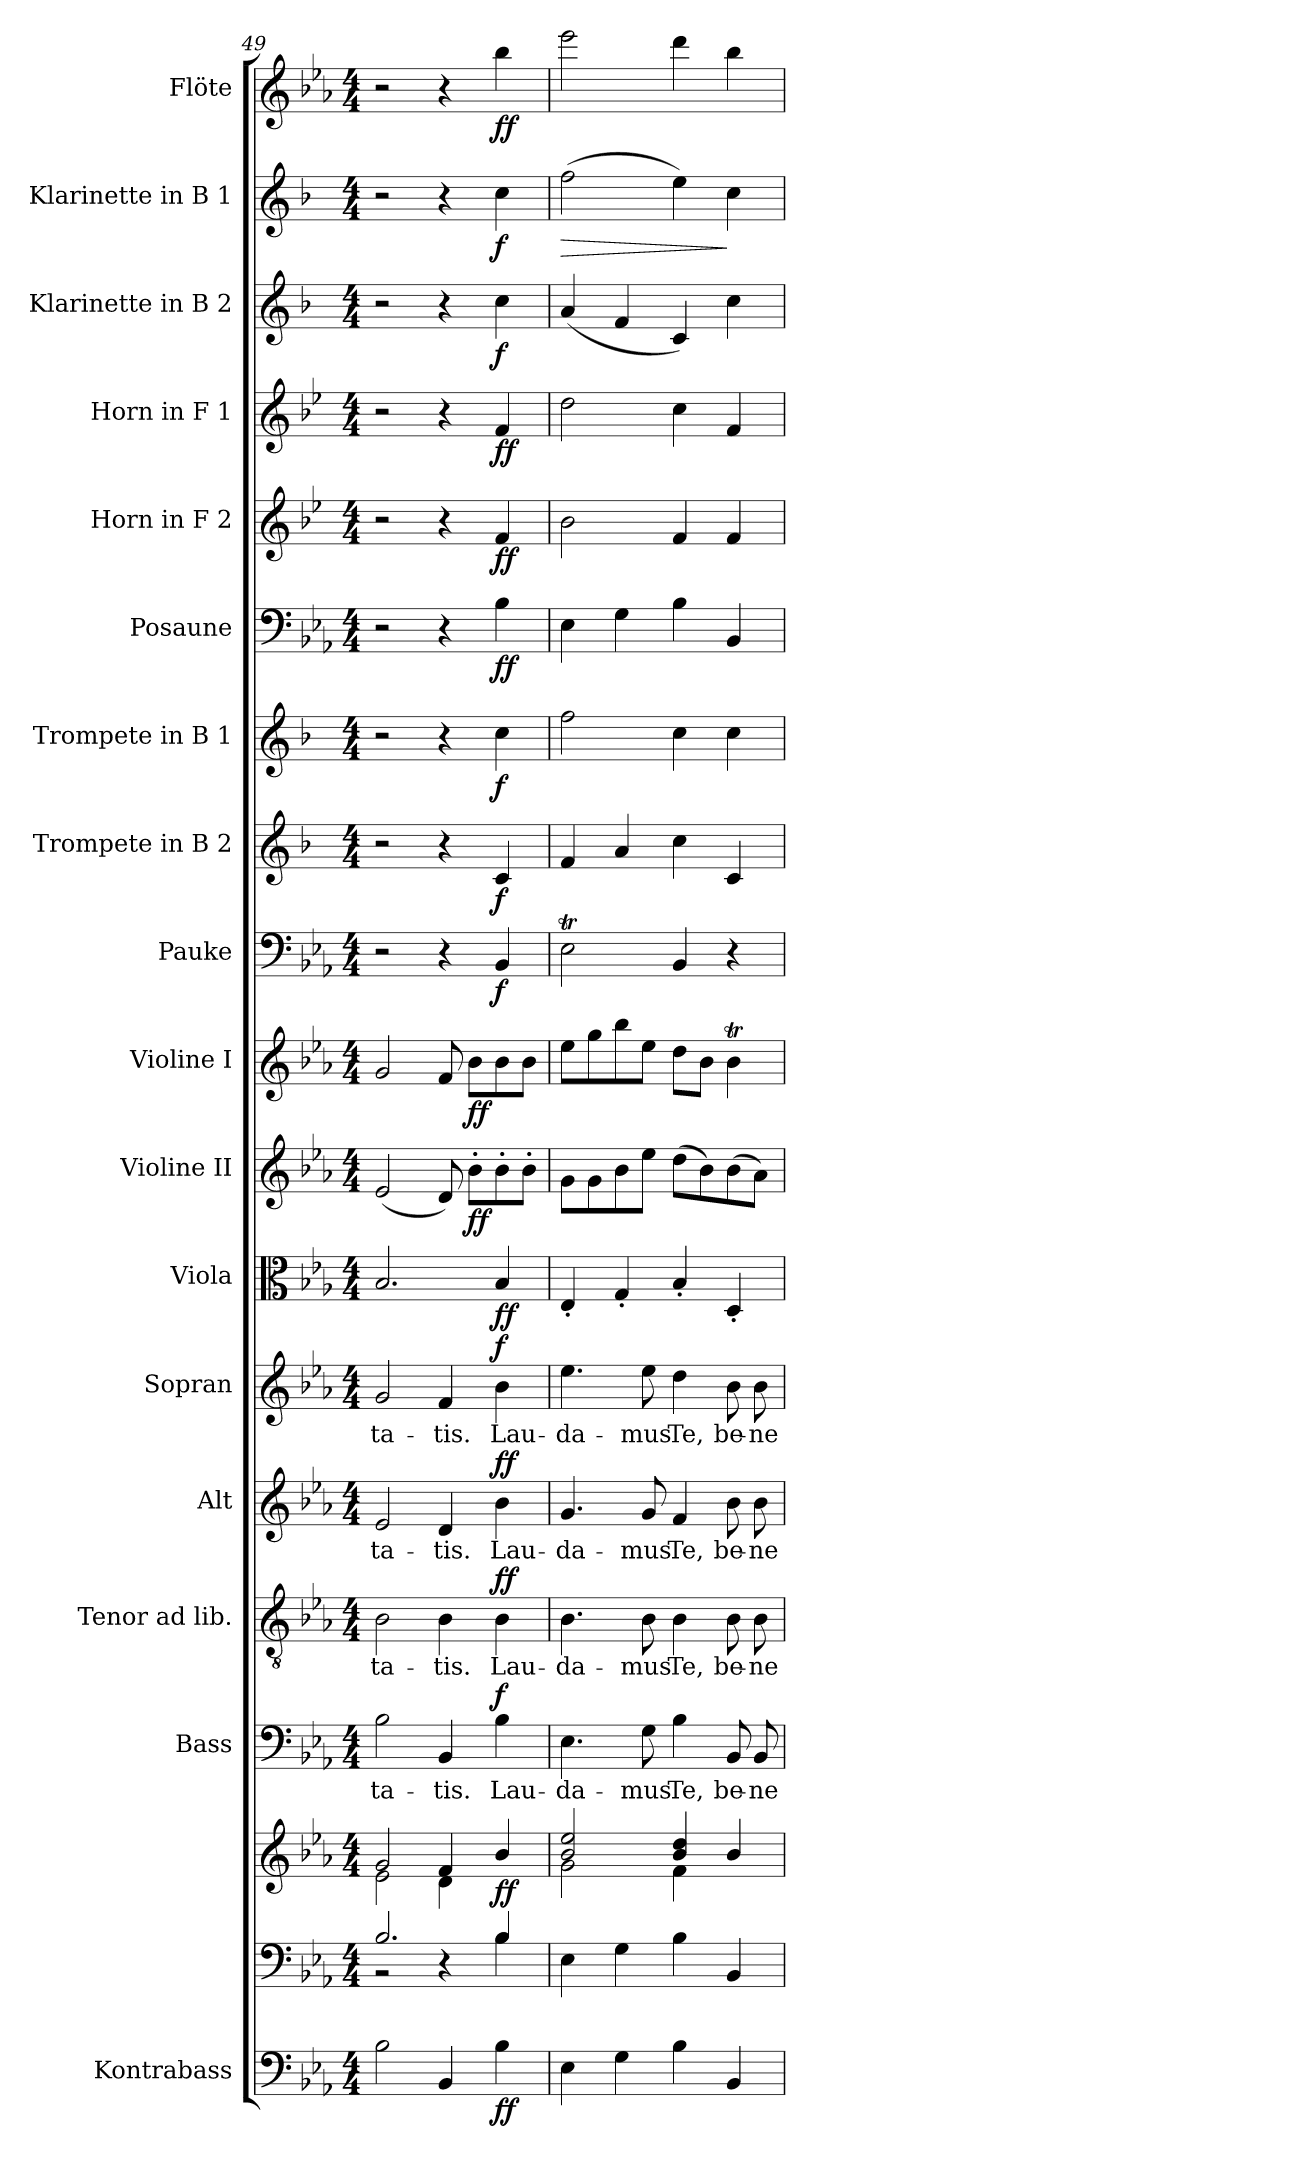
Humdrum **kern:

**kern	**dynam	**kern	**kern	**dynam	**kern	**text	**dynam	**kern	**text	**dynam	**kern	**text	**dynam	**kern	**text	**dynam	**kern	**dynam	**kern	**dynam	**kern	**dynam	**kern	**dynam	**kern	**dynam	**kern	**dynam	**kern	**dynam	**kern	**dynam	**kern	**dynam	**kern	**dynam	**kern	**dynam	**kern	**dynam
*part18	*part18	*part17	*part17	*part17	*part16	*part16	*part16	*part15	*part15	*part15	*part14	*part14	*part14	*part13	*part13	*part13	*part12	*part12	*part11	*part11	*part10	*part10	*part9	*part9	*part8	*part8	*part7	*part7	*part6	*part6	*part5	*part5	*part4	*part4	*part3	*part3	*part2	*part2	*part1	*part1
*staff19	*staff19	*staff18	*staff17	*staff17/18	*staff16	*staff16	*staff16	*staff15	*staff15	*staff15	*staff14	*staff14	*staff14	*staff13	*staff13	*staff13	*staff12	*staff12	*staff11	*staff11	*staff10	*staff10	*staff9	*staff9	*staff8	*staff8	*staff7	*staff7	*staff6	*staff6	*staff5	*staff5	*staff4	*staff4	*staff3	*staff3	*staff2	*staff2	*staff1	*staff1
*I"Kontrabass	*	*	*	*	*I"Bass	*	*	*I"Tenor ad lib.	*	*	*I"Alt	*	*	*I"Sopran	*	*	*I"Viola	*	*I"Violine II	*	*I"Violine I	*	*I"Pauke	*	*I"Trompete in B 2	*	*I"Trompete in B 1	*	*I"Posaune	*	*I"Horn in F 2	*	*I"Horn in F 1	*	*I"Klarinette in B 2	*	*I"Klarinette in B 1	*	*I"Flöte	*
*I'Kb.	*	*	*	*	*I'B	*	*	*I'T	*	*	*I'A	*	*	*I'S	*	*	*I'Vla.	*	*I'Vl. II	*	*I'Vl. I	*	*I'Pk.	*	*	*	*	*	*I'Pos.	*	*I'Hrn. 2	*	*I'Hrn. 1	*	*	*	*	*	*I'Fl.	*
*clefF4	*	*clefF4	*clefG2	*	*clefF4	*	*	*clefGv2	*	*	*clefG2	*	*	*clefG2	*	*	*clefC3	*	*clefG2	*	*clefG2	*	*clefF4	*	*clefG2	*	*clefG2	*	*clefF4	*	*clefG2	*	*clefG2	*	*clefG2	*	*clefG2	*	*clefG2	*
*ITrd7c12	*	*	*	*	*	*	*	*	*	*	*	*	*	*	*	*	*	*	*	*	*	*	*	*	*ITrd1c2	*	*ITrd1c2	*	*	*	*ITrd4c7	*	*ITrd4c7	*	*ITrd1c2	*	*ITrd1c2	*	*	*
*k[b-e-a-]	*	*k[b-e-a-]	*k[b-e-a-]	*	*k[b-e-a-]	*	*	*k[b-e-a-]	*	*	*k[b-e-a-]	*	*	*k[b-e-a-]	*	*	*k[b-e-a-]	*	*k[b-e-a-]	*	*k[b-e-a-]	*	*k[b-e-a-]	*	*k[b-e-a-]	*	*k[b-e-a-]	*	*k[b-e-a-]	*	*k[b-e-a-]	*	*k[b-e-a-]	*	*k[b-e-a-]	*	*k[b-e-a-]	*	*k[b-e-a-]	*
*E-:	*	*E-:	*E-:	*	*E-:	*	*	*E-:	*	*	*E-:	*	*	*E-:	*	*	*E-:	*	*E-:	*	*E-:	*	*E-:	*	*E-:	*	*E-:	*	*E-:	*	*E-:	*	*E-:	*	*E-:	*	*E-:	*	*E-:	*
*M4/4	*	*M4/4	*M4/4	*	*M4/4	*	*	*M4/4	*	*	*M4/4	*	*	*M4/4	*	*	*M4/4	*	*M4/4	*	*M4/4	*	*M4/4	*	*M4/4	*	*M4/4	*	*M4/4	*	*M4/4	*	*M4/4	*	*M4/4	*	*M4/4	*	*M4/4	*
=49	=49	=49	=49	=49	=49	=49	=49	=49	=49	=49	=49	=49	=49	=49	=49	=49	=49	=49	=49	=49	=49	=49	=49	=49	=49	=49	=49	=49	=49	=49	=49	=49	=49	=49	=49	=49	=49	=49	=49	=49
*	*	*^	*^	*	*	*	*	*	*	*	*	*	*	*	*	*	*	*	*	*	*	*	*	*	*	*	*	*	*	*	*	*	*	*	*	*	*	*	*	*
!	!	!	!	!	!	!	!	!LO:LY:b	!	!	!LO:LY:b	!	!	!LO:LY:b	!	!	!LO:LY:b	!	!	!	!	!	!	!	!	!	!	!	!	!	!	!	!	!	!	!	!	!	!	!	!	!
2BB-\	.	2.B-/	2rBB	2g/	2e-\	.	2B-\	-ta-	.	2B-\	-ta-	.	2e-/	-ta-	.	2g/	-ta-	.	2.B-/	.	(<2e-/	.	2g/	.	2r	.	2r	.	2r	.	2r	.	2r	.	2r	.	2r	.	2r	.	2r	.
!	!	!	!	!	!	!	!	!LO:LY:b	!	!	!LO:LY:b	!	!	!LO:LY:b	!	!	!LO:LY:b	!	!	!	!	!	!	!	!	!	!	!	!	!	!	!	!	!	!	!	!	!	!	!	!	!
4BBB-/	.	.	4rC	4f/	4d\	.	4BB-/	-tis.	.	4B-\	-tis.	.	4d/	-tis.	.	4f/	-tis.	.	.	.	8d/)	.	8f/	.	4r	.	4r	.	4r	.	4r	.	4r	.	4r	.	4r	.	4r	.	4r	.
!	!	!	!	!	!	!	!	!	!	!	!	!	!	!	!	!	!	!	!	!	!	!LO:DY:b	!	!LO:DY:b	!	!	!	!	!	!	!	!	!	!	!	!	!	!	!	!	!	!
.	.	.	.	.	.	.	.	.	.	.	.	.	.	.	.	.	.	.	.	.	8b-'>\L	ff	8b-\L	ff	.	.	.	.	.	.	.	.	.	.	.	.	.	.	.	.	.	.
!	!LO:DY:b	!	!	!	!	!LO:DY:b	!	!LO:LY:b	!LO:DY:a	!	!LO:LY:b	!LO:DY:a	!	!LO:LY:b	!LO:DY:a	!	!LO:LY:b	!LO:DY:a	!	!LO:DY:b	!	!	!	!	!	!LO:DY:b	!	!LO:DY:b	!	!LO:DY:b	!	!LO:DY:b	!	!LO:DY:b	!	!LO:DY:b	!	!LO:DY:b	!	!LO:DY:b	!	!LO:DY:b
4BB-\	ff	4B-/	4B-\	4b-/	4ryy	ff	4B-\	Lau-	f	4B-\	Lau-	ff	4b-\	Lau-	ff	4b-\	Lau-	f	4B-/	ff	8b-'>\	.	8b-\	.	4BB-/	f	4B-/	f	4b-\	f	4B-\	ff	4B-/	ff	4B-/	ff	4b-\	f	4b-\	f	4bb-\	ff
.	.	.	.	.	.	.	.	.	.	.	.	.	.	.	.	.	.	.	.	.	8b-'>\J	.	8b-\J	.	.	.	.	.	.	.	.	.	.	.	.	.	.	.	.	.	.	.
*	*	*v	*v	*	*	*	*	*	*	*	*	*	*	*	*	*	*	*	*	*	*	*	*	*	*	*	*	*	*	*	*	*	*	*	*	*	*	*	*	*	*	*
=50	=50	=50	=50	=50	=50	=50	=50	=50	=50	=50	=50	=50	=50	=50	=50	=50	=50	=50	=50	=50	=50	=50	=50	=50	=50	=50	=50	=50	=50	=50	=50	=50	=50	=50	=50	=50	=50	=50	=50	=50	=50
!	!	!	!	!	!	!	!LO:LY:b	!	!	!LO:LY:b	!	!	!LO:LY:b	!	!	!LO:LY:b	!	!	!	!	!	!	!	!	!	!	!	!	!	!	!	!	!	!	!	!	!	!	!LO:HP:b	!	!
4EE-\	.	4E-\	2b-/ 2ee-/	2g\	.	4.E-\	-da-	.	4.B-\	-da-	.	4.g/	-da-	.	4.ee-\	-da-	.	4E-'</	.	8g\L	.	8ee-\L	.	2E-T\	.	4e-/	.	2ee-\	.	4E-\	.	2e-\	.	2g\	.	(<4g/	.	(>2ee-\	>	2eee-\	.
.	.	.	.	.	.	.	.	.	.	.	.	.	.	.	.	.	.	.	.	8g\	.	8gg\	.	.	.	.	.	.	.	.	.	.	.	.	.	.	.	.	.	.	.
4GG\	.	4G\	.	.	.	.	.	.	.	.	.	.	.	.	.	.	.	4G'</	.	8b-\	.	8bb-\	.	.	.	4g/	.	.	.	4G\	.	.	.	.	.	4e-/	.	.	.	.	.
!	!	!	!	!	!	!	!LO:LY:b	!	!	!LO:LY:b	!	!	!LO:LY:b	!	!	!LO:LY:b	!	!	!	!	!	!	!	!	!	!	!	!	!	!	!	!	!	!	!	!	!	!	!	!	!
.	.	.	.	.	.	8G\	-mus	.	8B-\	-mus	.	8g/	-mus	.	8ee-\	-mus	.	.	.	8ee-\J	.	8ee-\J	.	.	.	.	.	.	.	.	.	.	.	.	.	.	.	.	.	.	.
!	!	!	!	!	!	!	!LO:LY:b	!	!	!LO:LY:b	!	!	!LO:LY:b	!	!	!LO:LY:b	!	!	!	!	!	!	!	!	!	!	!	!	!	!	!	!	!	!	!	!	!	!	!	!	!
4BB-\	.	4B-\	4b-/ 4dd/	4f\	.	4B-\	Te,	.	4B-\	Te,	.	4f/	Te,	.	4dd\	Te,	.	4B-'</	.	(>8dd\L	.	8dd\L	.	4BB-/	.	4b-\	.	4b-\	.	4B-\	.	4B-/	.	4f\	.	4B-/)	.	4dd\)	.	4ddd\	.
.	.	.	.	.	.	.	.	.	.	.	.	.	.	.	.	.	.	.	.	8b-\)	.	8b-\J	.	.	.	.	.	.	.	.	.	.	.	.	.	.	.	.	.	.	.
!	!	!	!	!	!	!	!LO:LY:b	!	!	!LO:LY:b	!	!	!LO:LY:b	!	!	!LO:LY:b	!	!	!	!	!	!	!	!	!	!	!	!	!	!	!	!	!	!	!	!	!	!	!	!	!
4BBB-/	.	4BB-/	4b-/	4ryy	.	8BB-/	be-	.	8B-\	be-	.	8b-\	be-	.	8b-\	be-	.	4D'</	.	(>8b-\	.	4b-T\	.	4r	.	4B-/	.	4b-\	.	4BB-/	.	4B-/	.	4B-/	.	4b-\	.	4b-\	]	4bb-\	.
!	!	!	!	!	!	!	!LO:LY:b	!	!	!LO:LY:b	!	!	!LO:LY:b	!	!	!LO:LY:b	!	!	!	!	!	!	!	!	!	!	!	!	!	!	!	!	!	!	!	!	!	!	!	!	!
.	.	.	.	.	.	8BB-/	-ne-	.	8B-\	-ne-	.	8b-\	-ne-	.	8b-\	-ne-	.	.	.	8a-\J)	.	.	.	.	.	.	.	.	.	.	.	.	.	.	.	.	.	.	.	.	.
*	*	*	*v	*v	*	*	*	*	*	*	*	*	*	*	*	*	*	*	*	*	*	*	*	*	*	*	*	*	*	*	*	*	*	*	*	*	*	*	*	*	*
=	=	=	=	=	=	=	=	=	=	=	=	=	=	=	=	=	=	=	=	=	=	=	=	=	=	=	=	=	=	=	=	=	=	=	=	=	=	=	=	=
*-	*-	*-	*-	*-	*-	*-	*-	*-	*-	*-	*-	*-	*-	*-	*-	*-	*-	*-	*-	*-	*-	*-	*-	*-	*-	*-	*-	*-	*-	*-	*-	*-	*-	*-	*-	*-	*-	*-	*-	*-
